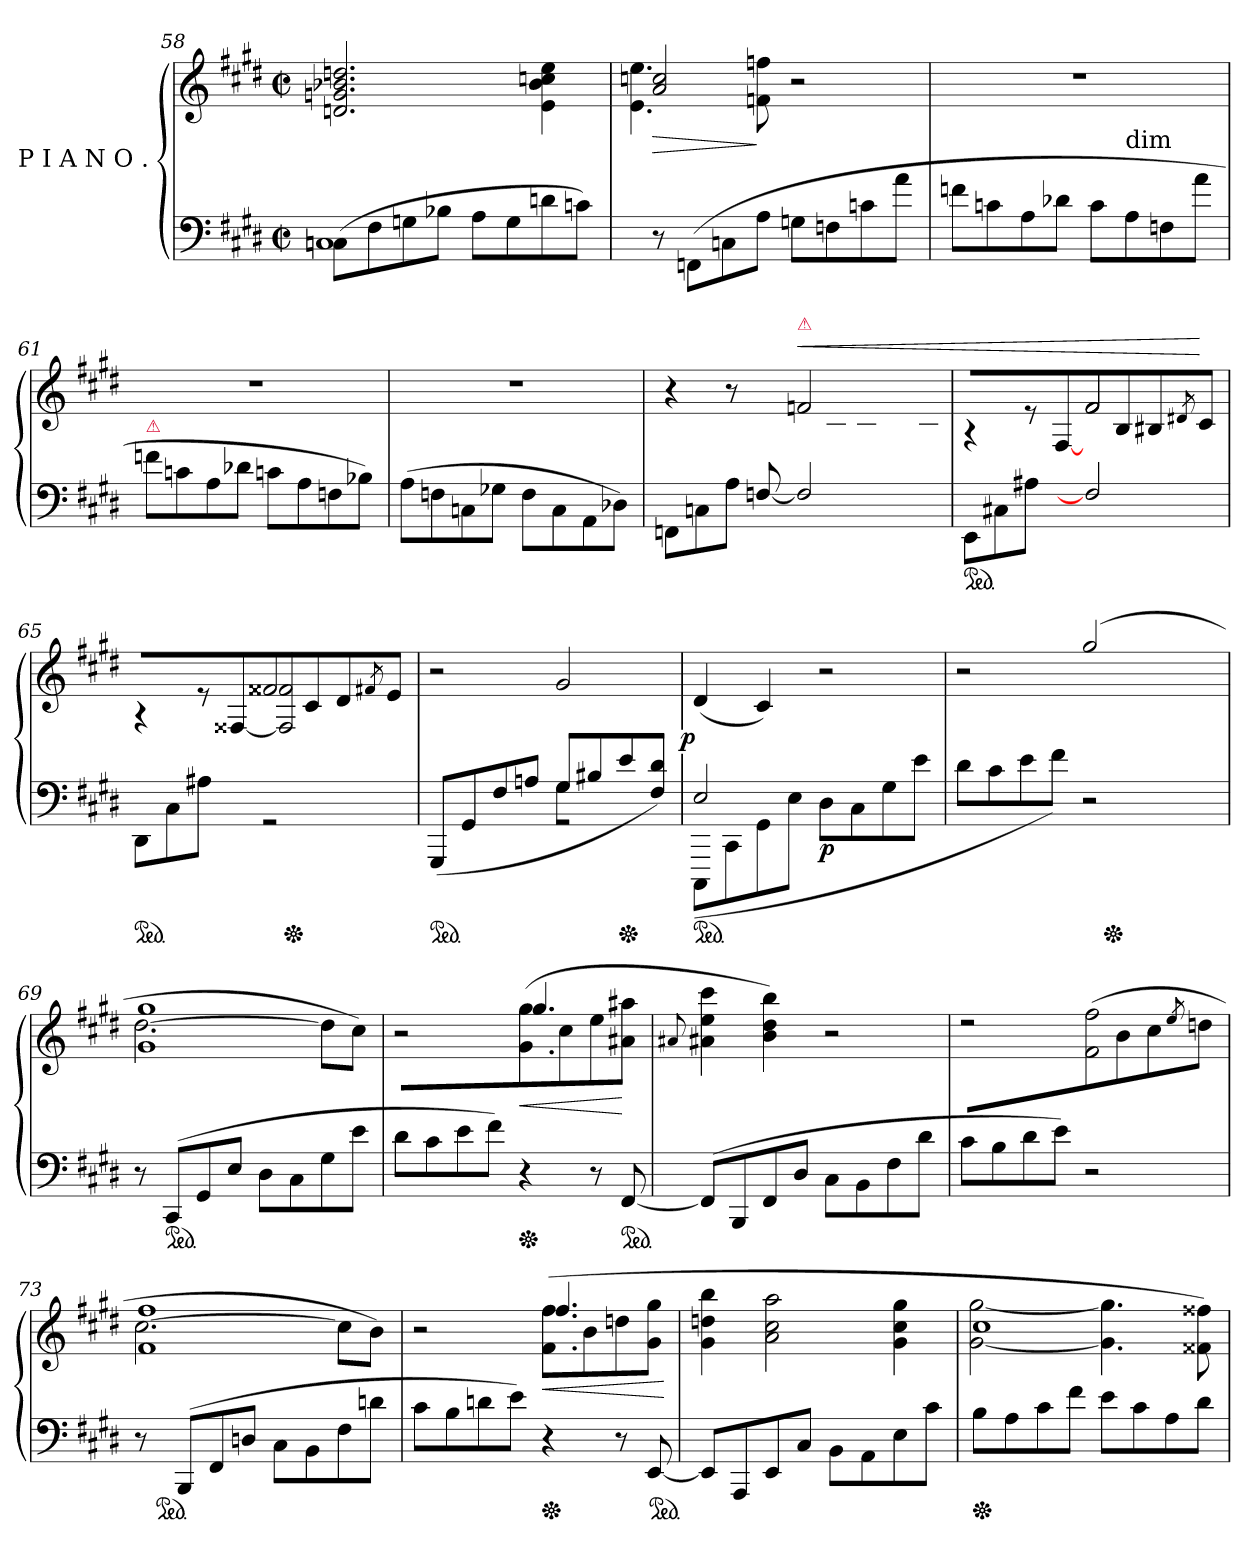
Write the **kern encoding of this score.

**kern	**kern	**dynam
*part1	*part1	*part1
*staff2	*staff1	*staff1/2
*I"P I A N O .	*	*
*clefF4	*clefG2	*
*k[f#c#g#d#]	*k[f#c#g#d#]	*
*c#:	*c#:	*
*M2/2	*M2/2	*
*met(c|)	*met(c|)	*
=58	=58	=58
*^	*	*
(8Cn\L	1Cn\	2.dn/ 2.gn/ 2.b-X/ 2.ddn/	.
8F#\	.	.	.
8Gn\	.	.	.
8B-X\J	.	.	.
8A\L	.	.	.
8G\	.	.	.
8dn\	.	4e\ 4b-\ 4ccn\ 4ee\	.
8cn\J)	.	.	.
*v	*v	*	*
=59	=59	=59
*	*^	*
8r	2a/ 2ccn/	4.e\ 4.ee\	>
(<8FFn\L	.	.	.
8Cn/	.	.	.
8A\J	.	8fn\ 8ffn\	]
8Gn\L	2r	2ryy	.
8Fn\	.	.	.
8cn\	.	.	.
8a\J	.	.	.
=60	=60	=60	=60
8fn\L	1rdd	2ryy	.
8cn\	.	.	.
8A\	.	.	.
8d-X\J	.	.	.
8c\L	.	8ryy	.
!	!	!LO:TX:c:t=dim	!
8A\	.	4.ryy	.
8Fn\	.	.	.
8a\J	.	.	.
=61	=61	=61	=61
!LO:TX:a:color=crimson:t=⚠	!	!	!
*	*v	*v	*
8fn\L	1rdd	.
8cn\	.	.
8A\	.	.
8d-X\J	.	.
8cn\L	.	.
8A\	.	.
8Fn\	.	.
8B-X\J)	.	.
=62	=62	=62
(8A\L	1rdd	.
8Fn\	.	.
8Cn/	.	.
8G-X\J	.	.
8F\L	.	.
8C\	.	.
8AA\	.	.
8D-X\J)	.	.
=63	=63	=63
*^	*^	*
4.rAyy	8FFn\L	4r	2rcyy	.
.	8Cn\	.	.	.
.	8A\J	8r	.	.
[8Fn/	8ryy	8ryy	.	.
!	!	!LO:TX:a:color=crimson:t=⚠	!	!
!	!	!	!LO:N:vis=2	!LO:HP:a
2F/]	2ryy	2fn/	8fn\	<
.	.	.	8B-X/	.
.	.	.	8Bn/	.
.	.	.	8qd-X/	.
.	.	.	8cn/J	.
=64	=64	=64	=64	=64
*ped	*	*	*	*
8EE\L	4.rcyy	4r	2rcyy	.
8C#X\	.	.	.	.
8A#X\J	.	8r	.	.
8rGGyy	8ryy	[<8F#/	.	.
!	!	!LO:N:vis=2	!	!
2rGGyy	2F#/]	8f#\	2f#/	.
.	.	8B/	.	.
.	.	8B#X/	.	.
.	.	8qd#X/	.	.
.	.	8c#/J	.	[
*v	*v	*	*	*
=65	=65	=65	=65
*	*	*^	*
*ped	*	*	*	*
8DD#\L	4r	2rAyy	2ryy	.
8C#\	.	.	.	.
8A#X\J	8r	.	.	.
8rGGyy	[<8F##X/	.	.	.
!	!LO:N:vis=2	!	!	!
2rGG	8f##X/	2F##]/ 2f##X/	16ryy	.
*Xped	*	*	*	*
.	.	.	4..ryy	.
.	8c#/	.	.	.
.	8d#/	.	.	.
.	8qf#X/	.	.	.
.	8e/J	.	.	.
*	*v	*v	*v	*
=66	=66	=66
*^	*	*
*	*^	*	*
*ped	*	*	*	*
2rddyy	2rAyy	(<8GGG#/L	2r	.
.	.	8GG#/	.	.
.	.	8F#/	.	.
.	.	8An/J	.	.
8G#/L	4G#\	2rGG	2g#/	.
8B#X/	.	.	.	.
*Xped	*	*	*	*
8e/	4ryy	.	.	.
8F#/ 8d#/J)	.	.	.	.
*	*v	*v	*	*
=67	=67	=67	=67
!	!	!	!LO:DY:rj
*ped	*	*	*
2E/	(>8CCC#\L	(4d#/	p
.	8CC#\	.	.
.	8GG#\	4c#/)	.
.	8E\J	.	.
!	!	!	!LO:DY:b=2
2rcyy	8D#\L	2r	p
.	8C#\	.	.
.	8G#\	.	.
.	8e\J	.	.
*v	*v	*	*
=68	=68	=68
*	*^	*
*	*	*^	*
8d#\L	2r	2reyy	2ryy	.
8c#\	.	.	.	.
8e\	.	.	.	.
8f#\J)	.	.	.	.
!	!	!LO:N:vis=2	!	!
2r	(>2gg#/	8g#\ 8gg#\	16ryy	.
*Xped	*	*	*	*
.	.	.	4..ryy	.
.	.	8cc#\	.	.
.	.	8dd#\	.	.
.	.	8qff#/	.	.
.	.	8ee\J	.	.
*	*	*v	*v	*
=69	=69	=69	=69
8r	[2.dd#\	1g#\ 1gg#\	.
*ped	*	*	*
(<8CC#/L	.	.	.
8GG#/	.	.	.
8E/J	.	.	.
8D#\L	.	.	.
8C#\	.	.	.
8G#\	8dd#\L]	.	.
8e\J	8cc#\J)	.	.
=70	=70	=70	=70
8d#\L	2r	2ryy	.
8c#\	.	.	.
8e\	.	.	.
8f#\J)	.	.	.
!	!LO:N:vis=4.	!	!
*Xped	*	*	*
4r	(>8g#\ 8gg#\	4.gg#/	<
.	8cc#\	.	.
8r	8ee\	.	.
*ped	*	*	*
[8FF#/	8a#X\ 8aa#X\J	8rAyy	[
*	*v	*v	*
=71	=71	=71
.	8qqa#X/	.
(<8FF#\L]	4a#X\ 4ee\ 4ccc#\	.
8BBB/	.	.
8FF#/	4b\ 4dd#\ 4bb\)	.
8D#\J	.	.
8C#\L	2r	.
8BB\	.	.
8F#\	.	.
8d#\J	.	.
=72	=72	=72
8c#\L	2rdd	.
8B\	.	.
8d#\	.	.
8e\J)	.	.
!	!LO:N:vis=2	!
2r	(>8f#\ 8ff#\	.
.	8b\	.
.	8cc#\	.
.	8qee/	.
.	8ddn\J	.
=73	=73	=73
*	*^	*
*	*	*^	*
8r	[2.cc#\	1f#\ 1ff#\	16ryy	.
*ped	*	*	*	*
.	.	.	2...ryy	.
(<8BBB/L	.	.	.	.
8FF#/	.	.	.	.
8Dn/J	.	.	.	.
8C#\L	.	.	.	.
8BB\	.	.	.	.
8F#\	8cc#\L]	.	.	.
8dn\J	8b\J)	.	.	.
*	*	*v	*v	*
=74	=74	=74	=74
8c#\L	2r	2ryy	.
8B\	.	.	.
8dn\	.	.	.
8e\J)	.	.	.
!	!LO:N:vis=8.	!	!
*Xped	*	*	*
4r	(>8f#\ 8ff#\L	4.ff#/	<
.	8b\	.	.
8r	8ddn\	.	.
[8EE/	8g#\ 8gg#\J	8rcyy	.
*	*v	*v	*
.	.	[
*ped	*	*
=75	=75	=75
8EE/L]	4g#\ 4ddn\ 4bb\	.
8AAA/	.	.
8EE/	2a\ 2cc#\ 2aa\	.
8C#/J	.	.
8BB\L	.	.
8AA\	.	.
8E\	4g#\ 4cc#\ 4gg#\	.
8c#\J	.	.
=76	=76	=76
*	*^	*
*Xped	*	*	*
8B\L	1cc#/	[2g#\ [2gg#\	.
8A\	.	.	.
8c#\	.	.	.
8f#\J	.	.	.
8e\L	.	4.g#]\ 4.gg#]\	.
8c#\	.	.	.
8A\	.	.	.
8d#\J	.	8f##X\ 8ff##X\)	.
*	*v	*v	*
=	=	=
*-	*-	*-
